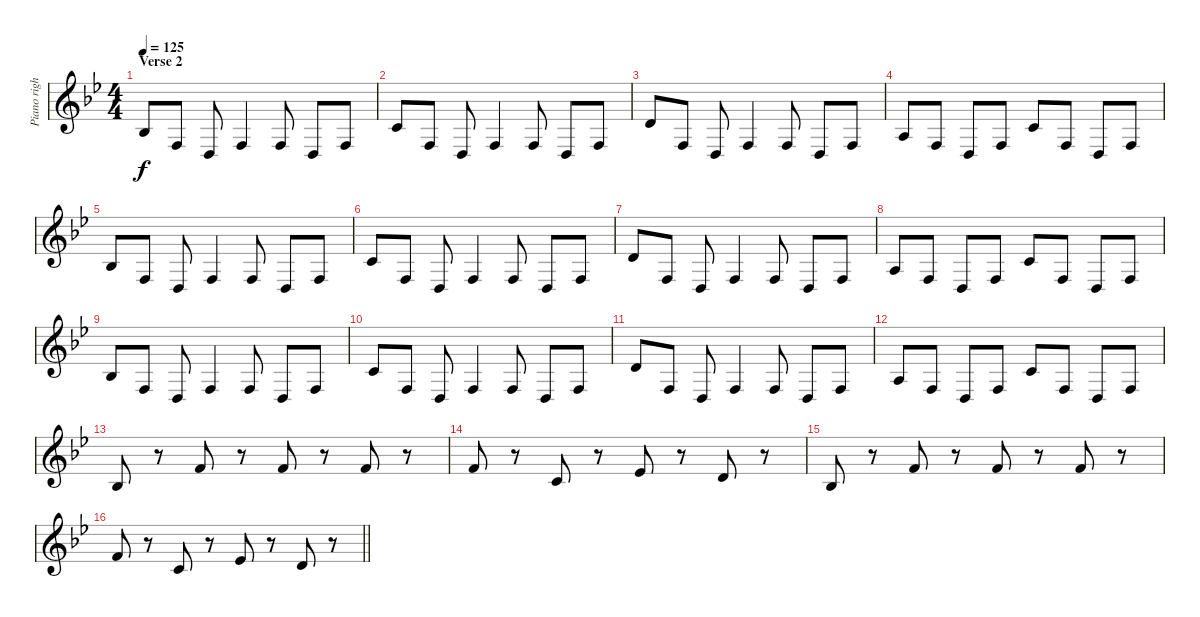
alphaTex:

\track ("Piano right hand" "Piano righ") {instrument acousticgrandpiano}
\staff {score}
\tuning (E4 B3 G3 D3 A2 E2) {hide}
\ts (4 4)
\section ("" "Verse 2")
\tempo 125
\clef g2
\ks bb
3.3.8{dy f} 3.4.8 0.4.8 3.4.4 3.4.8 0.4.8 3.4.8 |
1.2.8 3.4.8 0.4.8 3.4.4 3.4.8 0.4.8 3.4.8 |
3.2.8 3.4.8 0.4.8 3.4.4 3.4.8 0.4.8 3.4.8 |
2.3.8 3.4.8 0.4.8 3.4.8 1.2.8 3.4.8 0.4.8 3.4.8 |
3.3.8 3.4.8 0.4.8 3.4.4 3.4.8 0.4.8 3.4.8 |
1.2.8 3.4.8 0.4.8 3.4.4 3.4.8 0.4.8 3.4.8 |
3.2.8 3.4.8 0.4.8 3.4.4 3.4.8 0.4.8 3.4.8 |
2.3.8 3.4.8 0.4.8 3.4.8 1.2.8 3.4.8 0.4.8 3.4.8 |
3.3.8 3.4.8 0.4.8 3.4.4 3.4.8 0.4.8 3.4.8 |
1.2.8 3.4.8 0.4.8 3.4.4 3.4.8 0.4.8 3.4.8 |
3.2.8 3.4.8 0.4.8 3.4.4 3.4.8 0.4.8 3.4.8 |
2.3.8 3.4.8 0.4.8 3.4.8 1.2.8 3.4.8 0.4.8 3.4.8 |
3.3.8 r.8 1.1.8 r.8 1.1.8 r.8 1.1.8 r.8 |
1.1.8 r.8 1.2.8 r.8 4.2.8 r.8 3.2.8 r.8 |
3.3.8 r.8 1.1.8 r.8 1.1.8 r.8 1.1.8 r.8 |
\barLineRight lightlight
1.1.8 r.8 1.2.8 r.8 4.2.8 r.8 3.2.8 r.8
